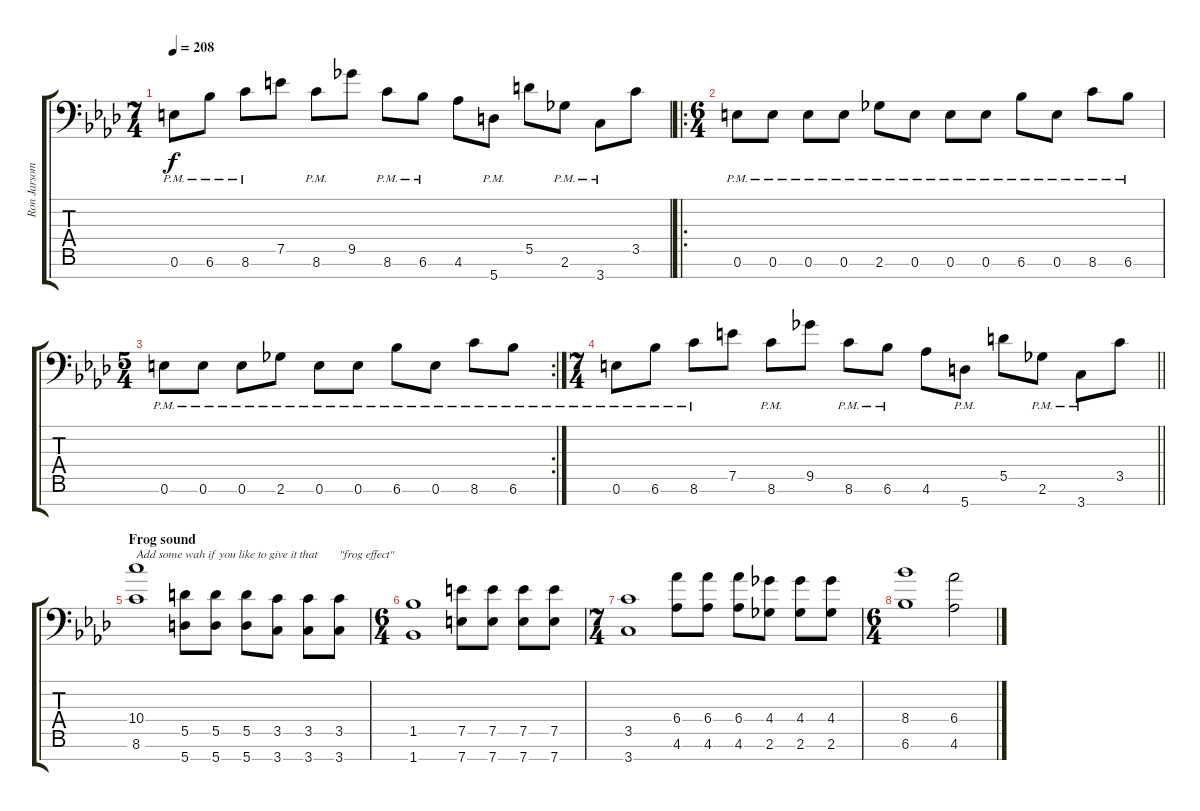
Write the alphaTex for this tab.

\track ("Ron Jarsombek" "Ron Jarsom") {instrument distortionguitar}
\staff {score tabs}
\tuning (E4 B3 G3 D3 A2 E2 A1) {hide}
\ts (7 4)
\tempo 208
\clef f4
\ks ab
0.6{pm}.8{dy f} 6.6{pm}.8 8.6{pm}.8 7.5.8 8.6{pm}.8 9.5.8 8.6{pm}.8 6.6{pm}.8 4.6.8 5.7{pm}.8 5.5.8 2.6{pm}.8 3.7{pm}.8 3.5.8 |
\ro
\ts (6 4)
0.6{pm}.8 0.6{pm}.8 0.6{pm}.8 0.6{pm}.8 2.6{pm}.8 0.6{pm}.8 0.6{pm}.8 0.6{pm}.8 6.6{pm}.8 0.6{pm}.8 8.6{pm}.8 6.6{pm}.8 |
\rc 2
\ts (5 4)
0.6{pm}.8 0.6{pm}.8 0.6{pm}.8 2.6{pm}.8 0.6{pm}.8 0.6{pm}.8 6.6{pm}.8 0.6{pm}.8 8.6{pm}.8 6.6{pm}.8 |
\ts (7 4)
\barLineRight lightlight
0.6{pm}.8 6.6{pm}.8 8.6{pm}.8 7.5.8 8.6{pm}.8 9.5.8 8.6{pm}.8 6.6{pm}.8 4.6.8 5.7{pm}.8 5.5.8 2.6{pm}.8 3.7{pm}.8 3.5.8 |
\section ("" "Frog sound")
(10.4 8.6).1{txt "Add some wah if you like to give it that "} (5.5 5.7).8 (5.5 5.7).8 (5.5 5.7).8 (3.5 3.7).8 (3.5 3.7).8 (3.5 3.7).8{txt "\"frog effect\""} |
\ts (6 4)
(1.5 1.7).1 (7.5 7.7).8 (7.5 7.7).8 (7.5 7.7).8 (7.5 7.7).8 |
\ts (7 4)
(3.5 3.7).1 (6.4 4.6).8 (6.4 4.6).8 (6.4 4.6).8 (4.4 2.6).8 (4.4 2.6).8 (4.4 2.6).8 |
\ts (6 4)
(8.4 6.6).1 (6.4 4.6).2
